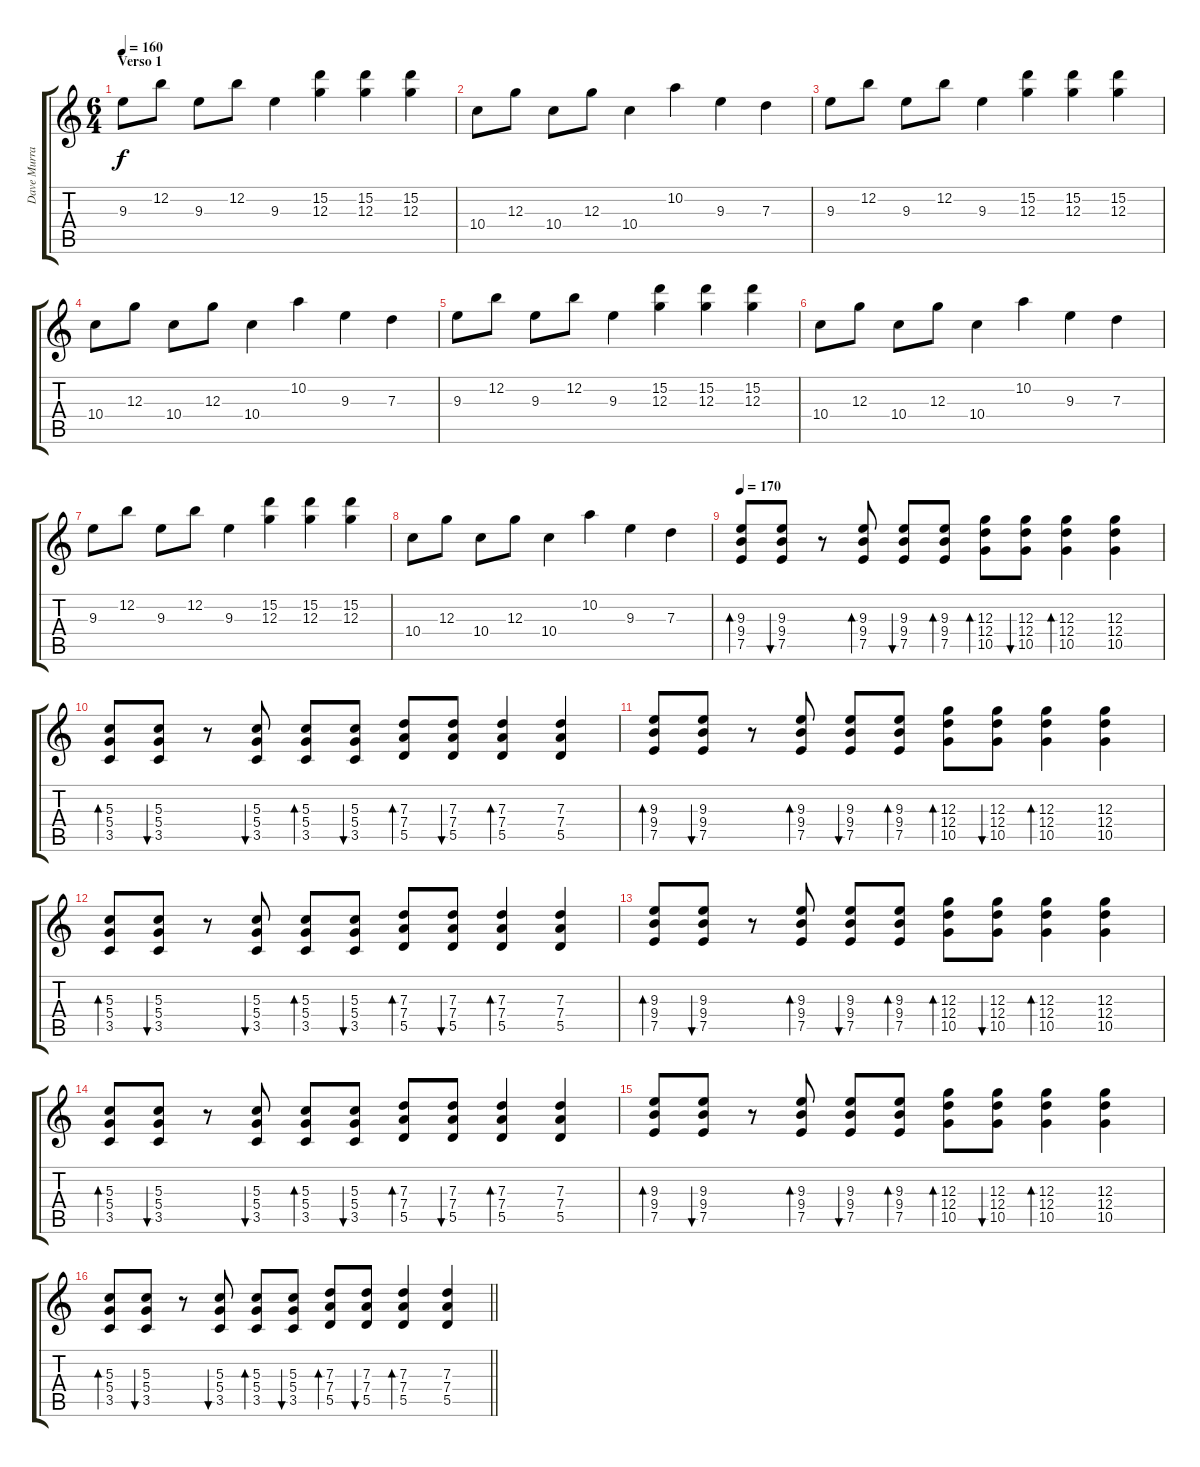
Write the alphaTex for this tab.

\track ("Dave Murray" "Dave Murra") {instrument distortionguitar}
\staff {score tabs}
\tuning (E4 B3 G3 D3 A2 E2) {hide}
\ts (6 4)
\section ("" "Verso 1")
\tempo 160
\clef g2
\ks c
9.3.8{dy f volume 12} 12.2.8 9.3.8 12.2.8 9.3.4 (15.2 12.3).4 (15.2 12.3).4 (15.2 12.3).4 |
10.4.8 12.3.8 10.4.8 12.3.8 10.4.4 10.2.4 9.3.4 7.3.4 |
9.3.8 12.2.8 9.3.8 12.2.8 9.3.4 (15.2 12.3).4 (15.2 12.3).4 (15.2 12.3).4 |
10.4.8 12.3.8 10.4.8 12.3.8 10.4.4 10.2.4 9.3.4 7.3.4 |
9.3.8 12.2.8 9.3.8 12.2.8 9.3.4 (15.2 12.3).4 (15.2 12.3).4 (15.2 12.3).4 |
10.4.8 12.3.8 10.4.8 12.3.8 10.4.4 10.2.4 9.3.4 7.3.4 |
9.3.8 12.2.8 9.3.8 12.2.8 9.3.4 (15.2 12.3).4 (15.2 12.3).4 (15.2 12.3).4 |
10.4.8 12.3.8 10.4.8 12.3.8 10.4.4 10.2.4 9.3.4 7.3.4 |
\tempo 170
(9.3 9.4 7.5).8{bd 480} (9.3 9.4 7.5).8{bu 480} r.8 (9.3 9.4 7.5).8{bd 120} (9.3 9.4 7.5).8{bu 120} (9.3 9.4 7.5).8{bd 120} (12.3 12.4 10.5).8{bd 120} (12.3 12.4 10.5).8{bu 120} (12.3 12.4 10.5).4{bd 120} (12.3 12.4 10.5).4 |
(5.3 5.4 3.5).8{bd 480} (5.3 5.4 3.5).8{bu 480} r.8 (5.3 5.4 3.5).8{bu 120} (5.3 5.4 3.5).8{bd 120} (5.3 5.4 3.5).8{bu 120} (7.3 7.4 5.5).8{bd 120} (7.3 7.4 5.5).8{bu 120} (7.3 7.4 5.5).4{bd 120} (7.3 7.4 5.5).4 |
(9.3 9.4 7.5).8{bd 480} (9.3 9.4 7.5).8{bu 480} r.8 (9.3 9.4 7.5).8{bd 120} (9.3 9.4 7.5).8{bu 120} (9.3 9.4 7.5).8{bd 120} (12.3 12.4 10.5).8{bd 120} (12.3 12.4 10.5).8{bu 120} (12.3 12.4 10.5).4{bd 120} (12.3 12.4 10.5).4 |
(5.3 5.4 3.5).8{bd 480} (5.3 5.4 3.5).8{bu 480} r.8 (5.3 5.4 3.5).8{bu 120} (5.3 5.4 3.5).8{bd 120} (5.3 5.4 3.5).8{bu 120} (7.3 7.4 5.5).8{bd 120} (7.3 7.4 5.5).8{bu 120} (7.3 7.4 5.5).4{bd 120} (7.3 7.4 5.5).4 |
(9.3 9.4 7.5).8{bd 480} (9.3 9.4 7.5).8{bu 480} r.8 (9.3 9.4 7.5).8{bd 120} (9.3 9.4 7.5).8{bu 120} (9.3 9.4 7.5).8{bd 120} (12.3 12.4 10.5).8{bd 120} (12.3 12.4 10.5).8{bu 120} (12.3 12.4 10.5).4{bd 120} (12.3 12.4 10.5).4 |
(5.3 5.4 3.5).8{bd 480} (5.3 5.4 3.5).8{bu 480} r.8 (5.3 5.4 3.5).8{bu 120} (5.3 5.4 3.5).8{bd 120} (5.3 5.4 3.5).8{bu 120} (7.3 7.4 5.5).8{bd 120} (7.3 7.4 5.5).8{bu 120} (7.3 7.4 5.5).4{bd 120} (7.3 7.4 5.5).4 |
(9.3 9.4 7.5).8{bd 480} (9.3 9.4 7.5).8{bu 480} r.8 (9.3 9.4 7.5).8{bd 120} (9.3 9.4 7.5).8{bu 120} (9.3 9.4 7.5).8{bd 120} (12.3 12.4 10.5).8{bd 120} (12.3 12.4 10.5).8{bu 120} (12.3 12.4 10.5).4{bd 120} (12.3 12.4 10.5).4 |
\barLineRight lightlight
(5.3 5.4 3.5).8{bd 480} (5.3 5.4 3.5).8{bu 480} r.8 (5.3 5.4 3.5).8{bu 120} (5.3 5.4 3.5).8{bd 120} (5.3 5.4 3.5).8{bu 120} (7.3 7.4 5.5).8{bd 120} (7.3 7.4 5.5).8{bu 120} (7.3 7.4 5.5).4{bd 120} (7.3 7.4 5.5).4
